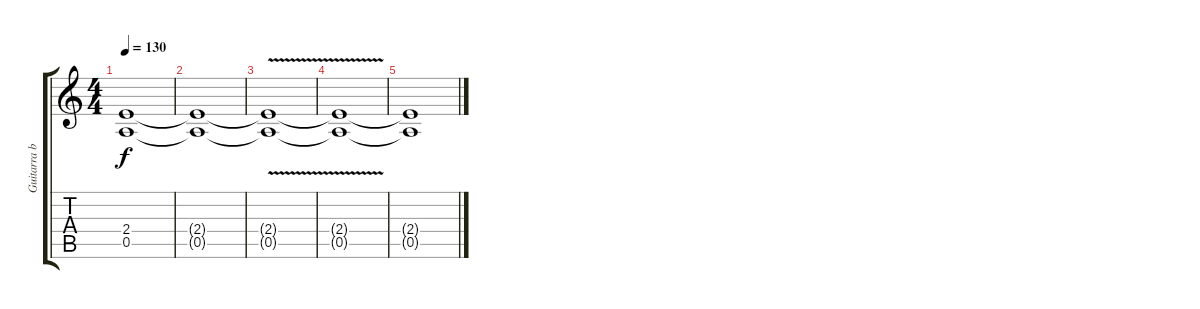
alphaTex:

\track ("Guitarra base" "Guitarra b") {instrument distortionguitar}
\staff {score tabs}
\tuning (E4 B3 G3 D3 A2 E2) {hide}
\ts (4 4)
\tempo 130
\clef g2
\ks c
(2.4{t} 0.5{t}).1{dy f volume 3} |
(2.4{t} 0.5{t}).1{volume 1} |
(2.4{v t} 0.5{v t}).1 |
(2.4{t} 0.5{t}).1 |
(2.4{t} 0.5{t}).1
